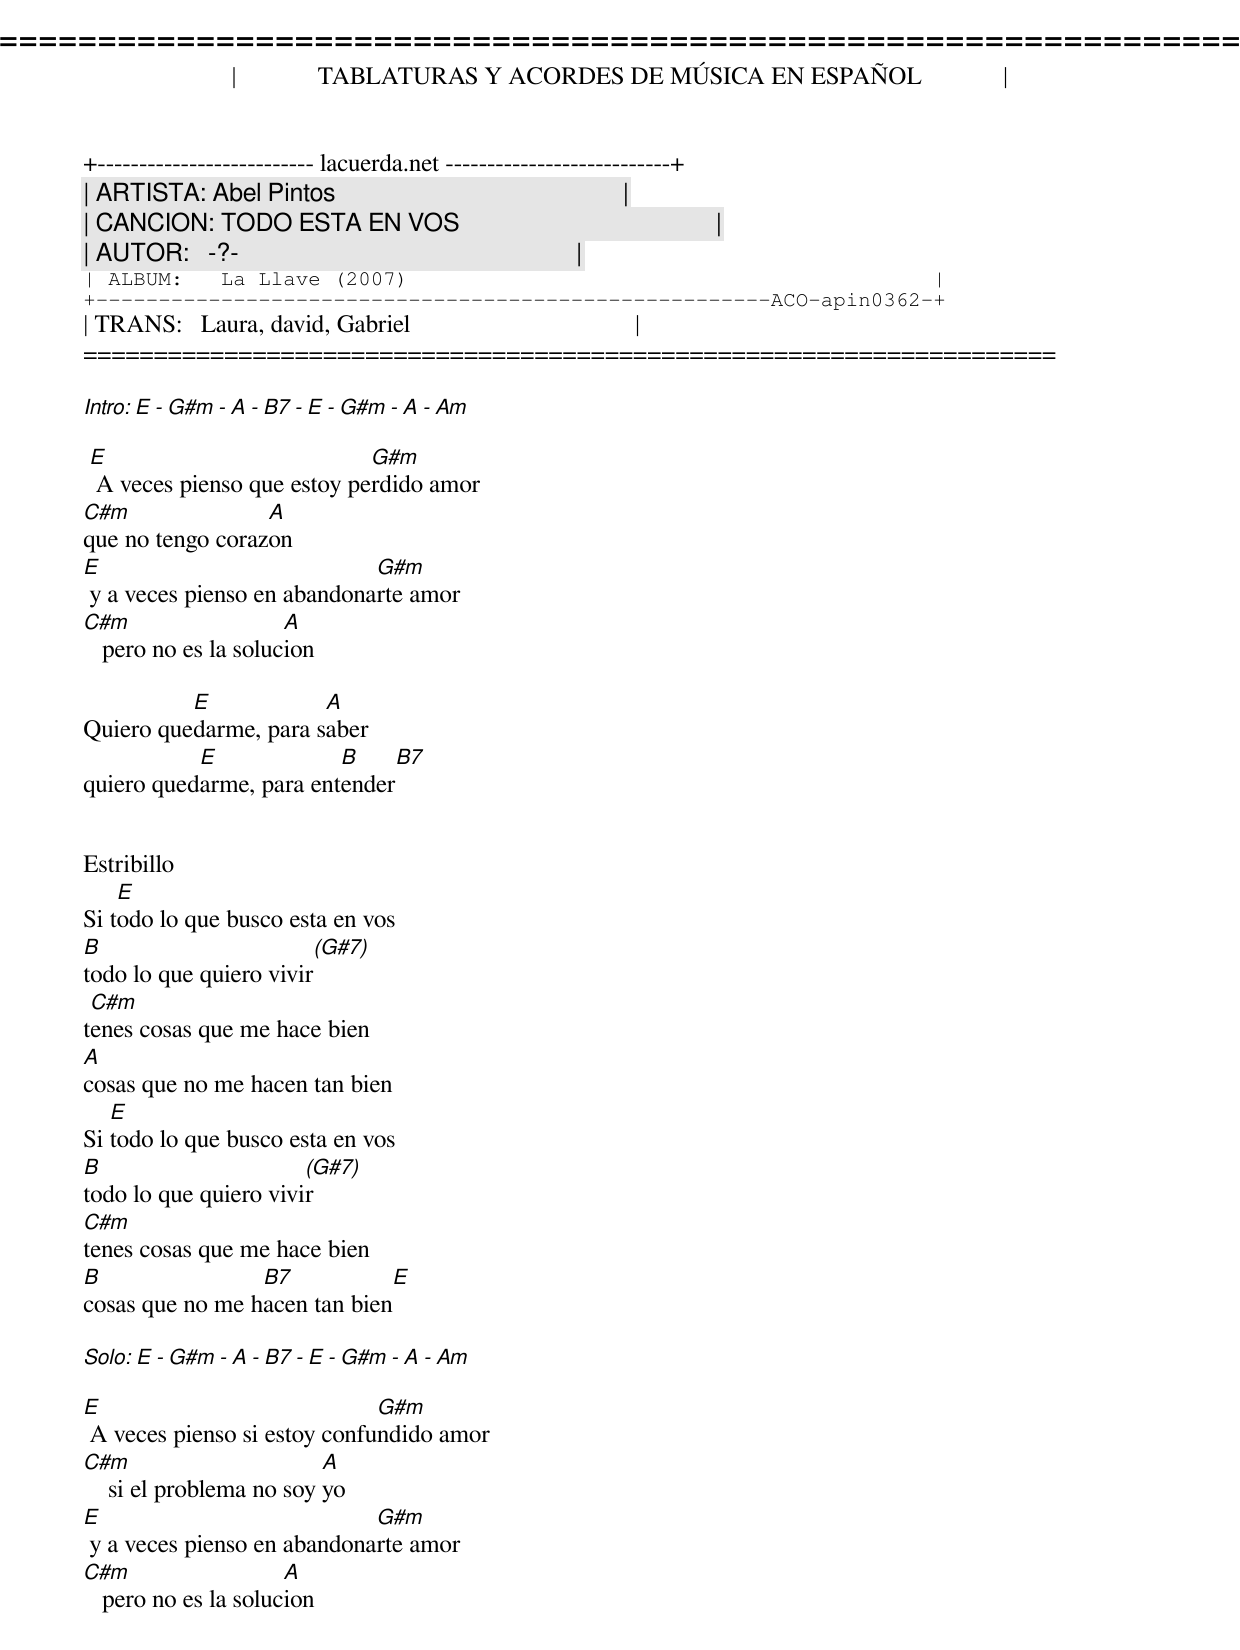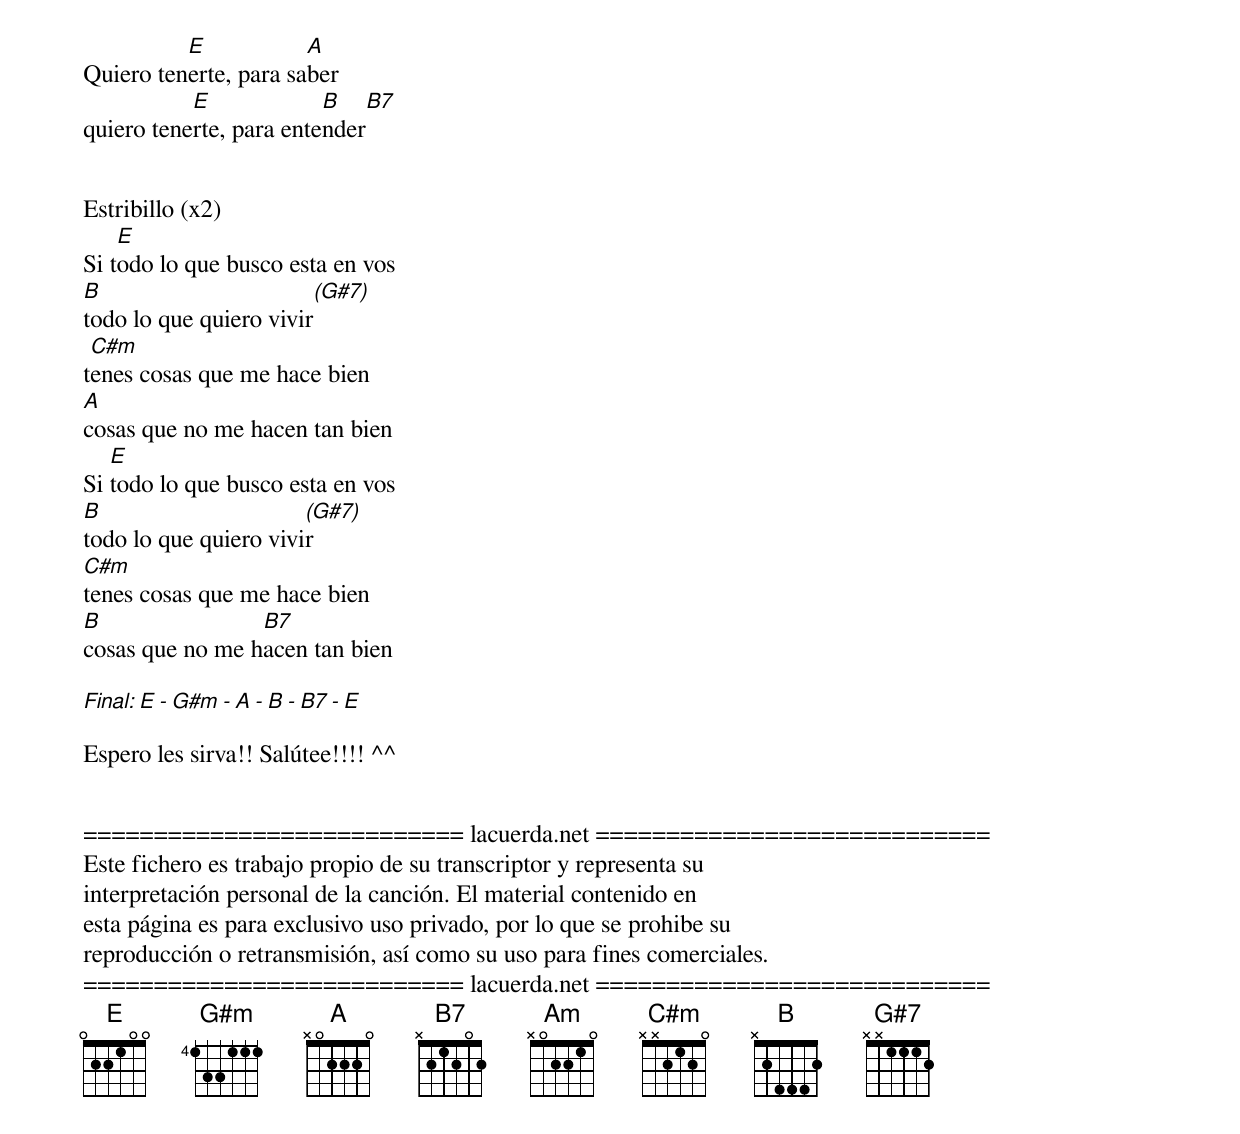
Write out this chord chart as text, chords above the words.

=====================================================================
|             TABLATURAS Y ACORDES DE MÚSICA EN ESPAÑOL             |
+-------------------------- lacuerda.net ---------------------------+
| ARTISTA: Abel Pintos                                              |
| CANCION: TODO ESTA EN VOS                                         |
| AUTOR:   -?-                                                      |
| ALBUM:   La Llave (2007)                                          |
+------------------------------------------------------ACO-apin0362-+
| TRANS:   Laura, david, Gabriel                                    |
=====================================================================

Intro: E - G#m - A - B7 - E - G#m - A - Am

 E                           G#m
  A veces pienso que estoy perdido amor
C#m               A
que no tengo corazon
E                            G#m
 y a veces pienso en abandonarte amor
C#m                   A
   pero no es la solucion

          E            A
Quiero quedarme, para saber
           E             B     B7
quiero quedarme, para entender


Estribillo
    E
Si todo lo que busco esta en vos
B                       (G#7)
todo lo que quiero vivir
 C#m
tenes cosas que me hace bien
A
cosas que no me hacen tan bien
   E
Si todo lo que busco esta en vos
B                      (G#7)
todo lo que quiero vivir
C#m
tenes cosas que me hace bien
B                B7               E
cosas que no me hacen tan bien

Solo: E - G#m - A - B7 - E - G#m - A - Am

E                             G#m
 A veces pienso si estoy confundido amor
C#m                       A
    si el problema no soy yo
E                            G#m
 y a veces pienso en abandonarte amor
C#m                   A
   pero no es la solucion


          E            A
Quiero tenerte, para saber
           E             B     B7
quiero tenerte, para entender


Estribillo (x2)
    E
Si todo lo que busco esta en vos
B                       (G#7)
todo lo que quiero vivir
 C#m
tenes cosas que me hace bien
A
cosas que no me hacen tan bien
   E
Si todo lo que busco esta en vos
B                      (G#7)
todo lo que quiero vivir
C#m
tenes cosas que me hace bien
B                B7
cosas que no me hacen tan bien

Final: E - G#m - A - B - B7 - E

Espero les sirva!! Salútee!!!! ^^


=========================== lacuerda.net ============================
Este fichero es trabajo propio de su transcriptor y representa su
interpretación personal de la canción. El material contenido en
esta página es para exclusivo uso privado, por lo que se prohibe su
reproducción o retransmisión, así como su uso para fines comerciales.
=========================== lacuerda.net ============================
